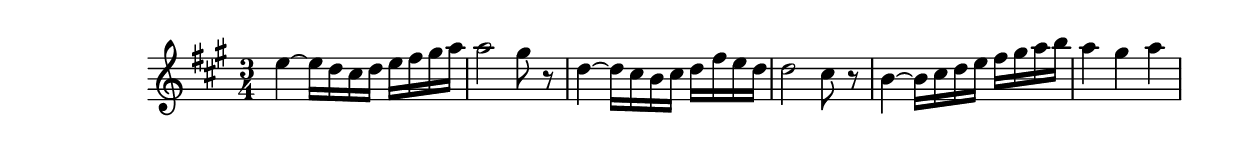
\version "2.19.49"
%{\header {
  title = "andante from string quartet # 2"
  composer = "W.A. Mozart"
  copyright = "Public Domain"
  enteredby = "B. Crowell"
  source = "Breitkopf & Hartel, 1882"
}%}
\score{{\key a \major
    \time 3/4
    %{\tempo 4=80
    %}\relative e'' {
e4 ~ e16 d cis d e fis gis a | a2 gis8 r | d4 ~ d16 cis b cis  d fis e d | d2 cis8 r |
b4 ~ b16 cis d e  fis gis a b | a4 gis a 
}
}}